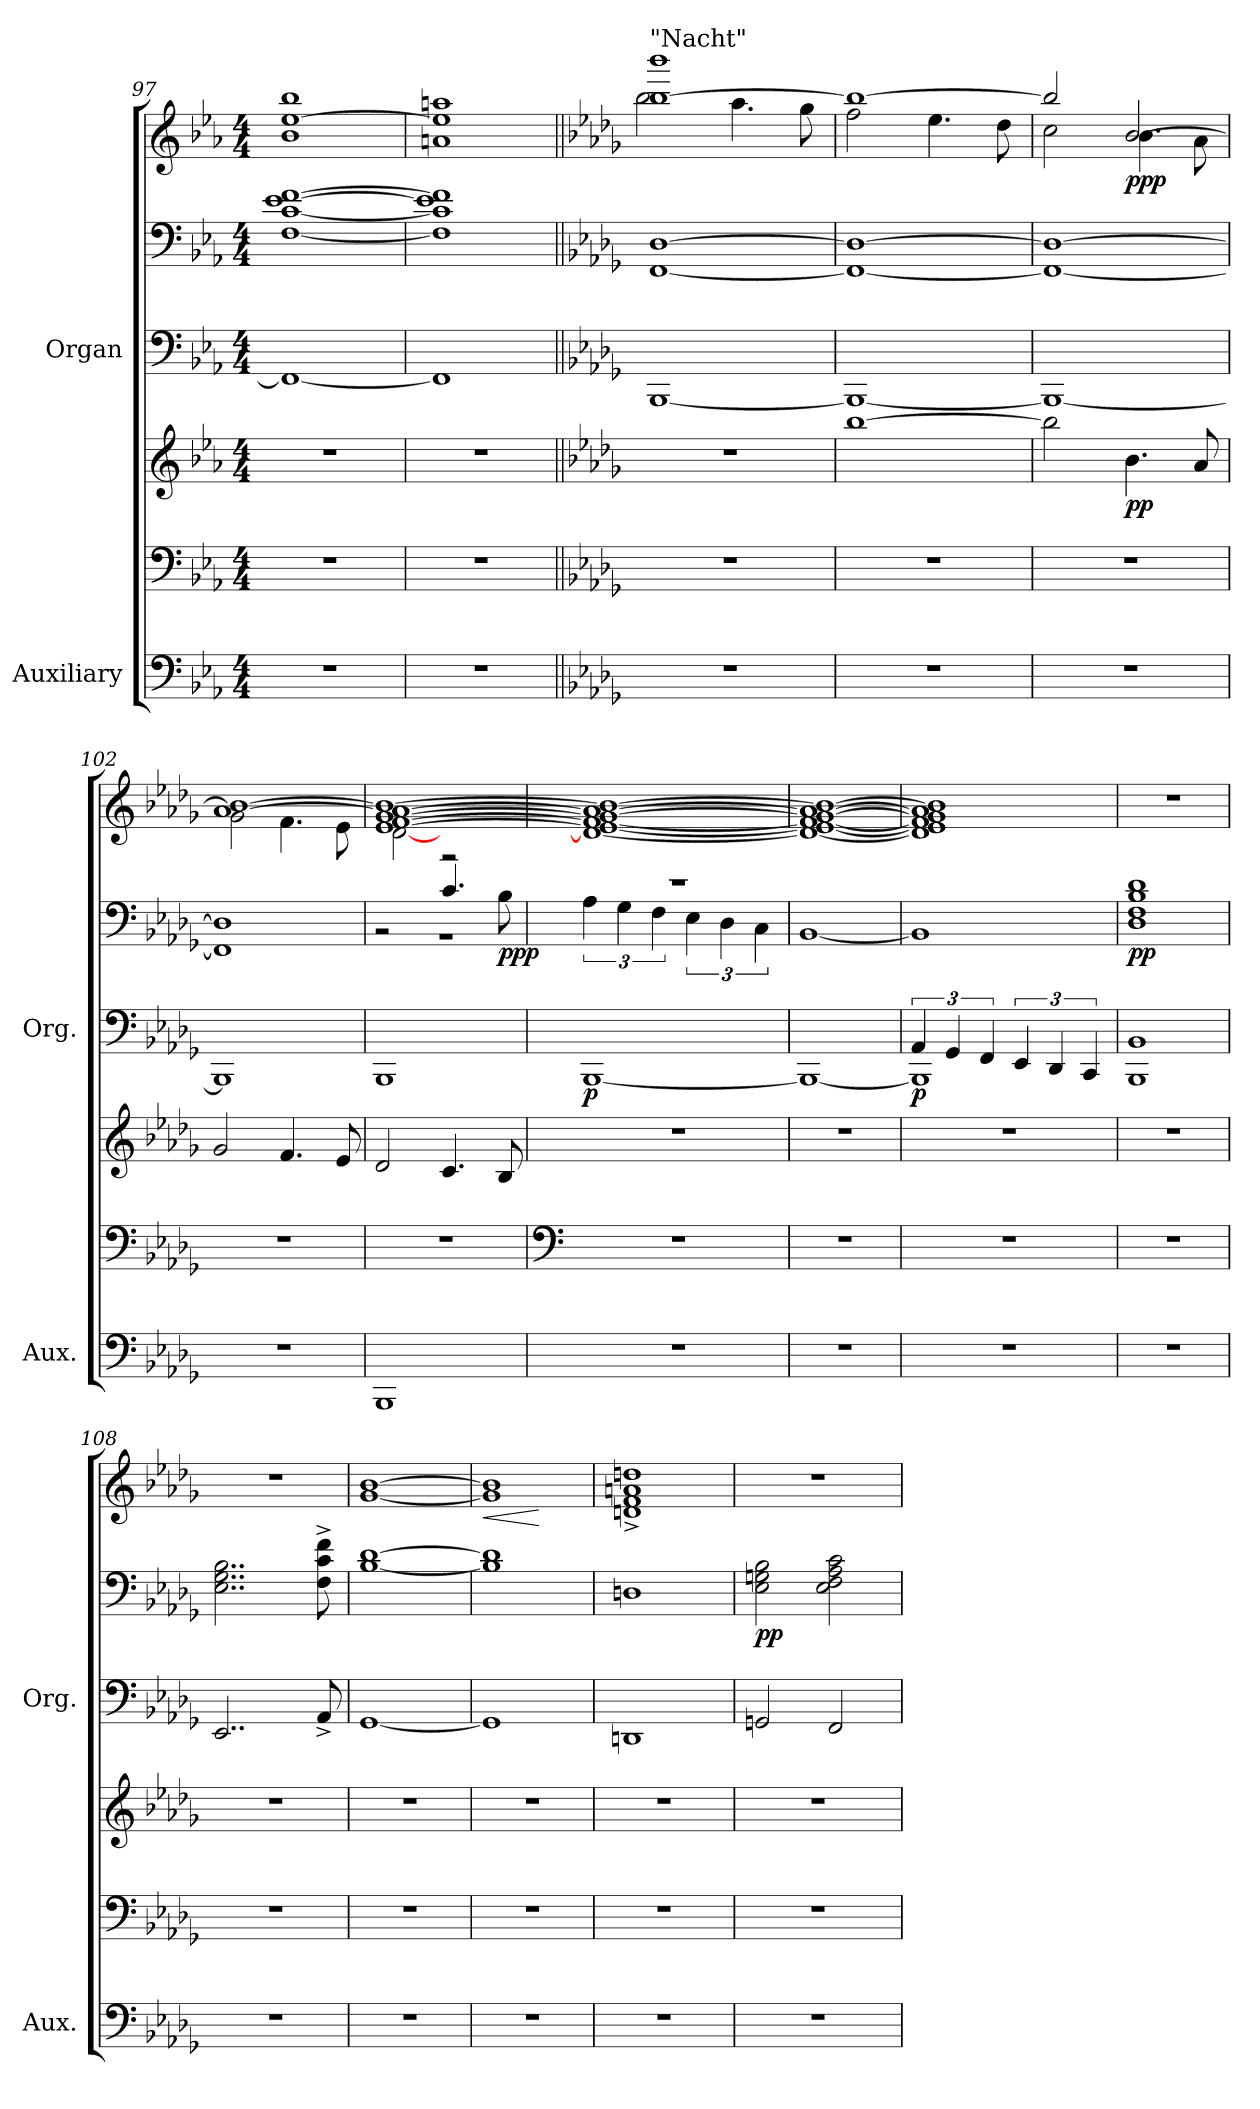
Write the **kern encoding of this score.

**kern	**kern	**kern	**dynam	**kern	**kern	**kern	**dynam
*part2	*part2	*part2	*part2	*part1	*part1	*part1	*part1
*staff6	*staff5	*staff4	*staff4/5/6	*staff3	*staff2	*staff1	*staff1/2/3
*I"Auxiliary	*	*	*	*I"Organ	*	*	*
*I'Aux.	*	*	*	*I'Org.	*	*	*
*clefF4	*clefF4	*clefG2	*	*clefF4	*clefF4	*clefG2	*
*k[b-e-a-]	*k[b-e-a-]	*k[b-e-a-]	*	*k[b-e-a-]	*k[b-e-a-]	*k[b-e-a-]	*
*M4/4	*M4/4	*M4/4	*	*M4/4	*M4/4	*M4/4	*
=97	=97	=97	=97	=97	=97	=97	=97
1r	1r	1r	.	1FF_	[1F [1c [1e- [1f	1b- [1ee- 1bb-	.
=98	=98	=98	=98	=98	=98	=98	=98
1r	1r	1r	.	1FF]	1F] 1c] 1e-] 1f]	1an 1ee-] 1aan	.
=99||	=99||	=99||	=99||	=99||	=99||	=99||	=99||
*k[b-e-a-d-g-]	*k[b-e-a-d-g-]	*k[b-e-a-d-g-]	*	*k[b-e-a-d-g-]	*k[b-e-a-d-g-]	*k[b-e-a-d-g-]	*
*	*	*	*	*	*	*MM70	*
*	*	*	*	*	*	*^	*
!	!	!	!	!	!	!LO:TX:a:t="Nacht"	!	!
!	!	!	!	!	!	!	!	!LO:DY:b=2
!	!	!	!	!	!	!	!	!LO:DY:n=1:b
1r	1r	1r	.	[1BBB-	[1FF [1D-	[1bb- 1bbb-	2bb-\	pp mp
.	.	.	.	.	.	.	4.aa-\	.
.	.	.	.	.	.	.	8gg-\	.
=100	=100	=100	=100	=100	=100	=100	=100	=100
1r	1r	[1bb-	.	1BBB-_	1FF_ 1D-_	1bb-_	2ff\	.
.	.	.	.	.	.	.	4.ee-\	.
.	.	.	.	.	.	.	8dd-\	.
=101	=101	=101	=101	=101	=101	=101	=101	=101
1r	1r	2bb-\]	.	1BBB-_	1FF_ 1D-_	2bb-/]	2cc\	.
!	!	!	!LO:DY:b	!	!	!	!	!LO:DY:b
.	.	4.b-\	pp	.	.	[2b-/	4.b-\	ppp
.	.	8a-/	.	.	.	.	8a-\	.
=102	=102	=102	=102	=102	=102	=102	=102	=102
1r	1r	2g-/	.	1BBB-]	1FF] 1D-]	[1a- 1b-_	2g-\	.
.	.	4.f/	.	.	.	.	4.f\	.
.	.	8e-/	.	.	.	.	8e-\	.
!!LO:PB:g=z	!!
=103	=103	=103	=103	=103	=103	=103	=103	=103
*	*	*	*	*	*^	*	*	*
1BBB-	1r	2d-/	.	1BBB-	1rBB	2r	[1e- [1f [1g- 1a-_ 1b-_	[2d-\	.
.	.	4.c/	.	.	.	4.c/	.	2r	.
!	!	!	!	!	!	!	!	!	!LO:DY:b=2
.	.	8B-/	.	.	.	8B-\	.	.	ppp
*	*	*	*	*	*	*	*v	*v	*
=104	=104	=104	=104	=104	=104	=104	=104	=104
*	*clefF4	*	*	*	*	*	*	*
!	!	!	!	!	!	!	!	!LO:DY:b=3
1r	1r	1r	.	[1BBB-	1r	6A-\	1d-_ 1e-_ 1f_ 1g-_ 1a-_ 1b-_	p
.	.	.	.	.	.	6G-\	.	.
.	.	.	.	.	.	6F\	.	.
.	.	.	.	.	.	6E-\	.	.
.	.	.	.	.	.	6D-\	.	.
.	.	.	.	.	.	6C\	.	.
*	*	*	*	*	*v	*v	*	*
=105	=105	=105	=105	=105	=105	=105	=105
1r	1r	1r	.	1BBB-_	[1BB-	1d-_ 1e-_ 1f_ 1g-_ 1a-_ 1b-_	.
=106	=106	=106	=106	=106	=106	=106	=106
*	*	*	*	*^	*	*	*
!	!	!	!	!	!	!	!	!LO:DY:b=3
1r	1r	1r	.	1BBB-]	6AA-/	1BB-]	1d-] 1e-] 1f] 1g-] 1a-] 1b-]	p
.	.	.	.	.	6GG-/	.	.	.
.	.	.	.	.	6FF/	.	.	.
.	.	.	.	.	6EE-/	.	.	.
.	.	.	.	.	6DD-/	.	.	.
.	.	.	.	.	6CC/	.	.	.
=107	=107	=107	=107	=107	=107	=107	=107	=107
!	!	!	!	!	!	!	!	!LO:DY:b=2
*	*	*	*	*v	*v	*	*	*
1r	1r	1r	.	1BBB- 1BB-	1D- 1F 1B- 1d-	1r	pp
=108	=108	=108	=108	=108	=108	=108	=108
*	*	*	*	*	*	*MM65	*
1r	1r	1r	.	2..EE-/	2..E-\ 2..G-\ 2..B-\	1r	.
.	.	.	.	8AA-^/	8F\^ 8c\^ 8f\^	.	.
=109	=109	=109	=109	=109	=109	=109	=109
1r	1r	1r	.	[1GG-	[1B- [1d-	[1g- [1b-	.
=110	=110	=110	=110	=110	=110	=110	=110
!	!	!	!	!	!	!	!LO:HP:b
1r	1r	1r	.	1GG-]	1B-] 1d-]	1g-] 1b-]	<
.	.	.	.	.	.	.	[
=111	=111	=111	=111	=111	=111	=111	=111
1r	1r	1r	.	1DDn	1Dn	1dn^ 1f^ 1an^ 1ddn^	.
!!LO:LB:g=z
=112	=112	=112	=112	=112	=112	=112	=112
!	!	!	!	!	!	!	!LO:DY:b=2
1r	1r	1r	.	2GGn/	2E-\ 2Gn\ 2B-\	1r	pp
.	.	.	.	2FF/	2E-\ 2F\ 2A-\ 2c\	.	.
=	=	=	=	=	=	=	=
*-	*-	*-	*-	*-	*-	*-	*-
